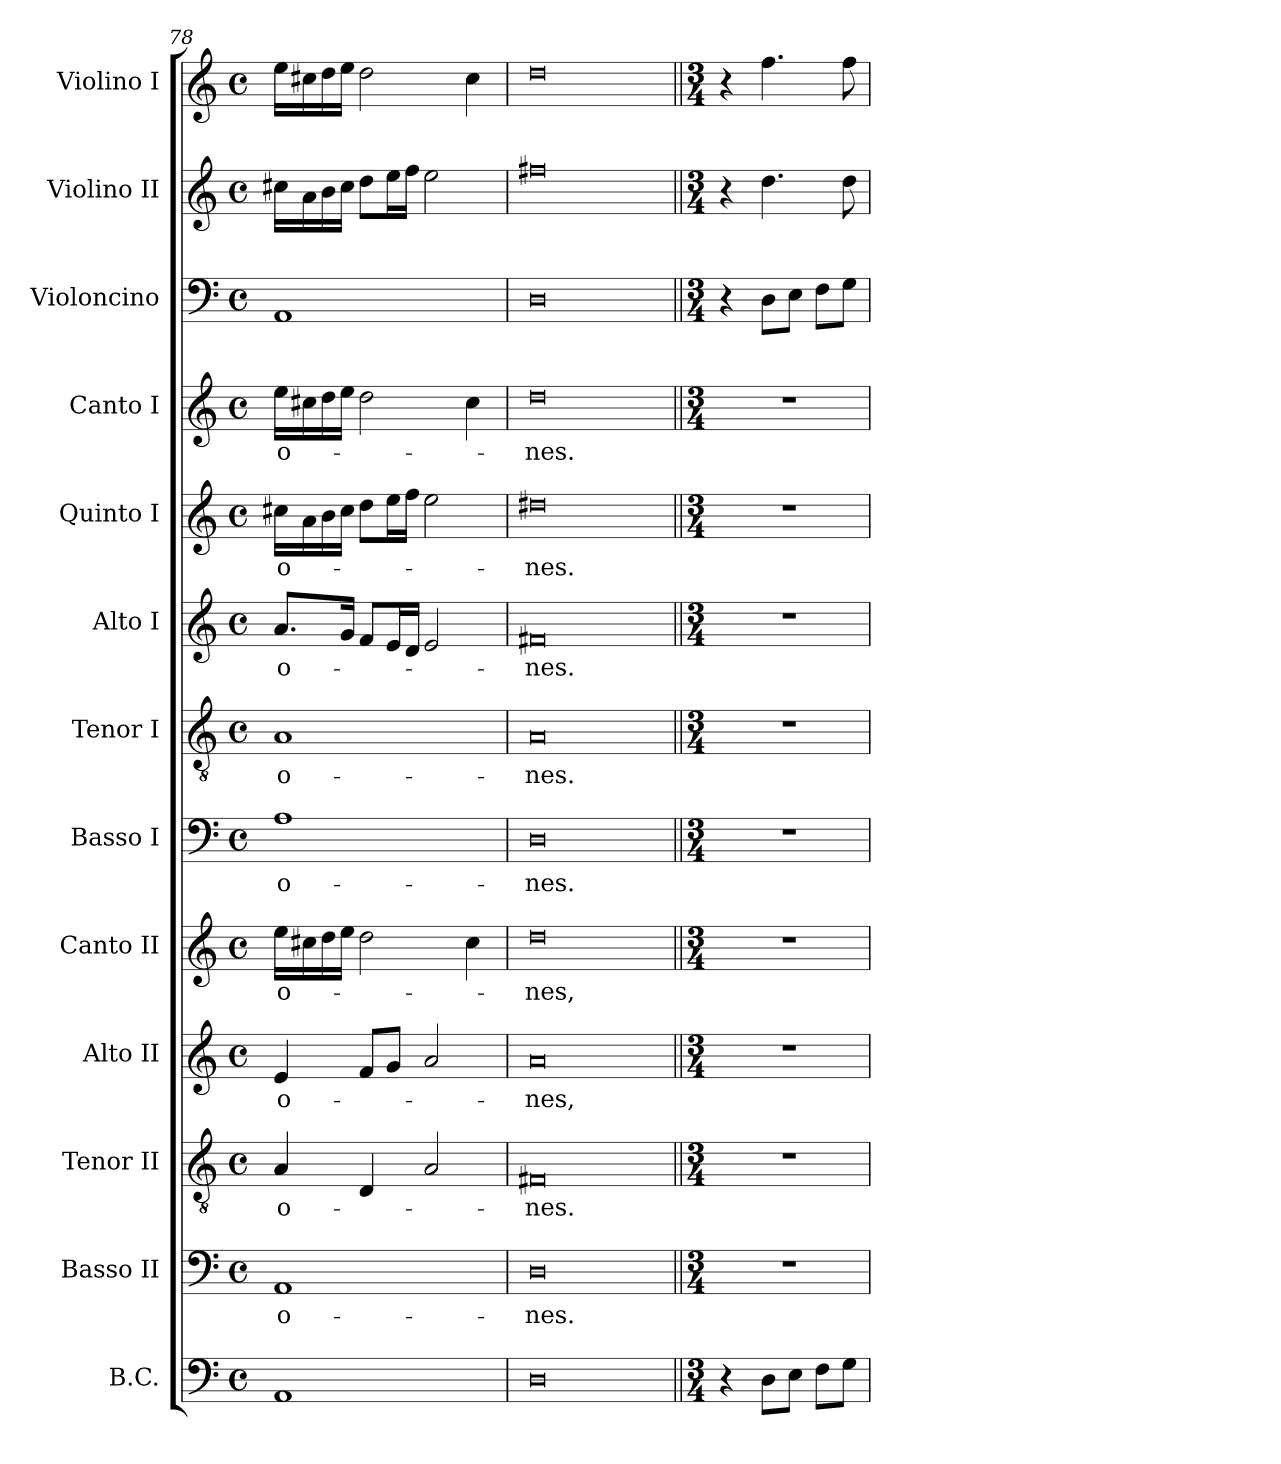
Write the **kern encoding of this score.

**kern	**kern	**text	**kern	**text	**kern	**text	**kern	**text	**kern	**text	**kern	**text	**kern	**text	**kern	**text	**kern	**text	**kern	**kern	**kern
*part13	*part12	*part12	*part11	*part11	*part10	*part10	*part9	*part9	*part8	*part8	*part7	*part7	*part6	*part6	*part5	*part5	*part4	*part4	*part3	*part2	*part1
*staff13	*staff12	*staff12	*staff11	*staff11	*staff10	*staff10	*staff9	*staff9	*staff8	*staff8	*staff7	*staff7	*staff6	*staff6	*staff5	*staff5	*staff4	*staff4	*staff3	*staff2	*staff1
*I"B.C.	*I"Basso II	*	*I"Tenor II	*	*I"Alto II	*	*I"Canto II	*	*I"Basso I	*	*I"Tenor I	*	*I"Alto I	*	*I"Quinto I	*	*I"Canto I	*	*I"Violoncino	*I"Violino II	*I"Violino I
*I'BC	*I'B 2	*	*I'T 2	*	*I'A 2	*	*I'C 2	*	*I'B 1	*	*I'T 1	*	*I'A 1	*	*I'Q 1	*	*I'C 1	*	*	*I'Vln. II	*I'Vln. I
*clefF4	*clefF4	*	*clefGv2	*	*clefG2	*	*clefG2	*	*clefF4	*	*clefGv2	*	*clefG2	*	*clefG2	*	*clefG2	*	*clefF4	*clefG2	*clefG2
*k[]	*k[]	*	*k[]	*	*k[]	*	*k[]	*	*k[]	*	*k[]	*	*k[]	*	*k[]	*	*k[]	*	*k[]	*k[]	*k[]
*C:	*C:	*	*C:	*	*C:	*	*C:	*	*C:	*	*C:	*	*C:	*	*C:	*	*C:	*	*C:	*C:	*C:
*M4/4	*M4/4	*	*M4/4	*	*M4/4	*	*M4/4	*	*M4/4	*	*M4/4	*	*M4/4	*	*M4/4	*	*M4/4	*	*M4/4	*M4/4	*M4/4
*met(c)	*met(c)	*	*met(c)	*	*met(c)	*	*met(c)	*	*met(c)	*	*met(c)	*	*met(c)	*	*met(c)	*	*met(c)	*	*met(c)	*met(c)	*met(c)
=78	=78	=78	=78	=78	=78	=78	=78	=78	=78	=78	=78	=78	=78	=78	=78	=78	=78	=78	=78	=78	=78
!	!	!LO:LY:b	!	!	!	!	!	!	!	!	!	!	!	!	!	!	!	!	!	!	!
!	!	!	!	!LO:LY:b	!	!	!	!	!	!	!	!	!	!	!	!	!	!	!	!	!
!	!	!	!	!	!	!LO:LY:b	!	!	!	!	!	!	!	!	!	!	!	!	!	!	!
!	!	!	!	!	!	!	!	!LO:LY:b	!	!	!	!	!	!	!	!	!	!	!	!	!
!	!	!	!	!	!	!	!	!	!	!LO:LY:b	!	!	!	!	!	!	!	!	!	!	!
!	!	!	!	!	!	!	!	!	!	!	!	!LO:LY:b	!	!	!	!	!	!	!	!	!
!	!	!	!	!	!	!	!	!	!	!	!	!	!	!LO:LY:b	!	!	!	!	!	!	!
!	!	!	!	!	!	!	!	!	!	!	!	!	!	!	!	!LO:LY:b	!	!	!	!	!
!	!	!	!	!	!	!	!	!	!	!	!	!	!	!	!	!	!	!LO:LY:b	!	!	!
1AA	1AA	-o-	4A/	-o-	4e/	-o-	16ee\LL	-o-	1A	-o-	1A	-o-	8.a/L	-o-	16cc#X\LL	-o-	16ee\LL	-o-	1AA	16cc#X\LL	16ee\LL
.	.	.	.	.	.	.	16cc#X\	.	.	.	.	.	.	.	16a\	.	16cc#X\	.	.	16a\	16cc#X\
.	.	.	.	.	.	.	16dd\	.	.	.	.	.	.	.	16b\	.	16dd\	.	.	16b\	16dd\
.	.	.	.	.	.	.	16ee\JJ	.	.	.	.	.	16g/Jk	.	16cc#\JJ	.	16ee\JJ	.	.	16cc#\JJ	16ee\JJ
.	.	.	4D/	.	8f/L	.	2dd\	.	.	.	.	.	8f/L	.	8dd\L	.	2dd\	.	.	8dd\L	2dd\
.	.	.	.	.	8g/J	.	.	.	.	.	.	.	16e/L	.	16ee\L	.	.	.	.	16ee\L	.
.	.	.	.	.	.	.	.	.	.	.	.	.	16d/JJ	.	16ff\JJ	.	.	.	.	16ff\JJ	.
.	.	.	2A/	.	2a/	.	.	.	.	.	.	.	2e/	.	2ee\	.	.	.	.	2ee\	.
.	.	.	.	.	.	.	4cc#\	.	.	.	.	.	.	.	.	.	4cc#\	.	.	.	4cc#\
=79	=79	=79	=79	=79	=79	=79	=79	=79	=79	=79	=79	=79	=79	=79	=79	=79	=79	=79	=79	=79	=79
!	!	!LO:LY:b	!	!	!	!	!	!	!	!	!	!	!	!	!	!	!	!	!	!	!
!	!	!	!	!LO:LY:b	!	!	!	!	!	!	!	!	!	!	!	!	!	!	!	!	!
!	!	!	!	!	!	!LO:LY:b	!	!	!	!	!	!	!	!	!	!	!	!	!	!	!
!	!	!	!	!	!	!	!	!LO:LY:b	!	!	!	!	!	!	!	!	!	!	!	!	!
!	!	!	!	!	!	!	!	!	!	!LO:LY:b	!	!	!	!	!	!	!	!	!	!	!
!	!	!	!	!	!	!	!	!	!	!	!	!LO:LY:b	!	!	!	!	!	!	!	!	!
!	!	!	!	!	!	!	!	!	!	!	!	!	!	!LO:LY:b	!	!	!	!	!	!	!
!	!	!	!	!	!	!	!	!	!	!	!	!	!	!	!	!LO:LY:b	!	!	!	!	!
!	!	!	!	!	!	!	!	!	!	!	!	!	!	!	!	!	!	!LO:LY:b	!	!	!
0D	0D	-nes.	0F#X	-nes.	0a	-nes,	0dd	-nes,	0D	-nes.	0A	-nes.	0f#X	-nes.	0dd#X	-nes.	0dd	-nes.	0D	0ff#X	0dd
!!LO:PB:g=z
=80||	=80||	=80||	=80||	=80||	=80||	=80||	=80||	=80||	=80||	=80||	=80||	=80||	=80||	=80||	=80||	=80||	=80||	=80||	=80||	=80||	=80||
*M3/4	*M3/4	*	*M3/4	*	*M3/4	*	*M3/4	*	*M3/4	*	*M3/4	*	*M3/4	*	*M3/4	*	*M3/4	*	*M3/4	*M3/4	*M3/4
4r	2.r	.	2.r	.	2.r	.	2.r	.	2.r	.	2.r	.	2.r	.	2.r	.	2.r	.	4r	4r	4r
8D\L	.	.	.	.	.	.	.	.	.	.	.	.	.	.	.	.	.	.	8D\L	4.dd\	4.ff\
8E\J	.	.	.	.	.	.	.	.	.	.	.	.	.	.	.	.	.	.	8E\J	.	.
8F\L	.	.	.	.	.	.	.	.	.	.	.	.	.	.	.	.	.	.	8F\L	.	.
8G\J	.	.	.	.	.	.	.	.	.	.	.	.	.	.	.	.	.	.	8G\J	8dd\	8ff\
=	=	=	=	=	=	=	=	=	=	=	=	=	=	=	=	=	=	=	=	=	=
*-	*-	*-	*-	*-	*-	*-	*-	*-	*-	*-	*-	*-	*-	*-	*-	*-	*-	*-	*-	*-	*-
